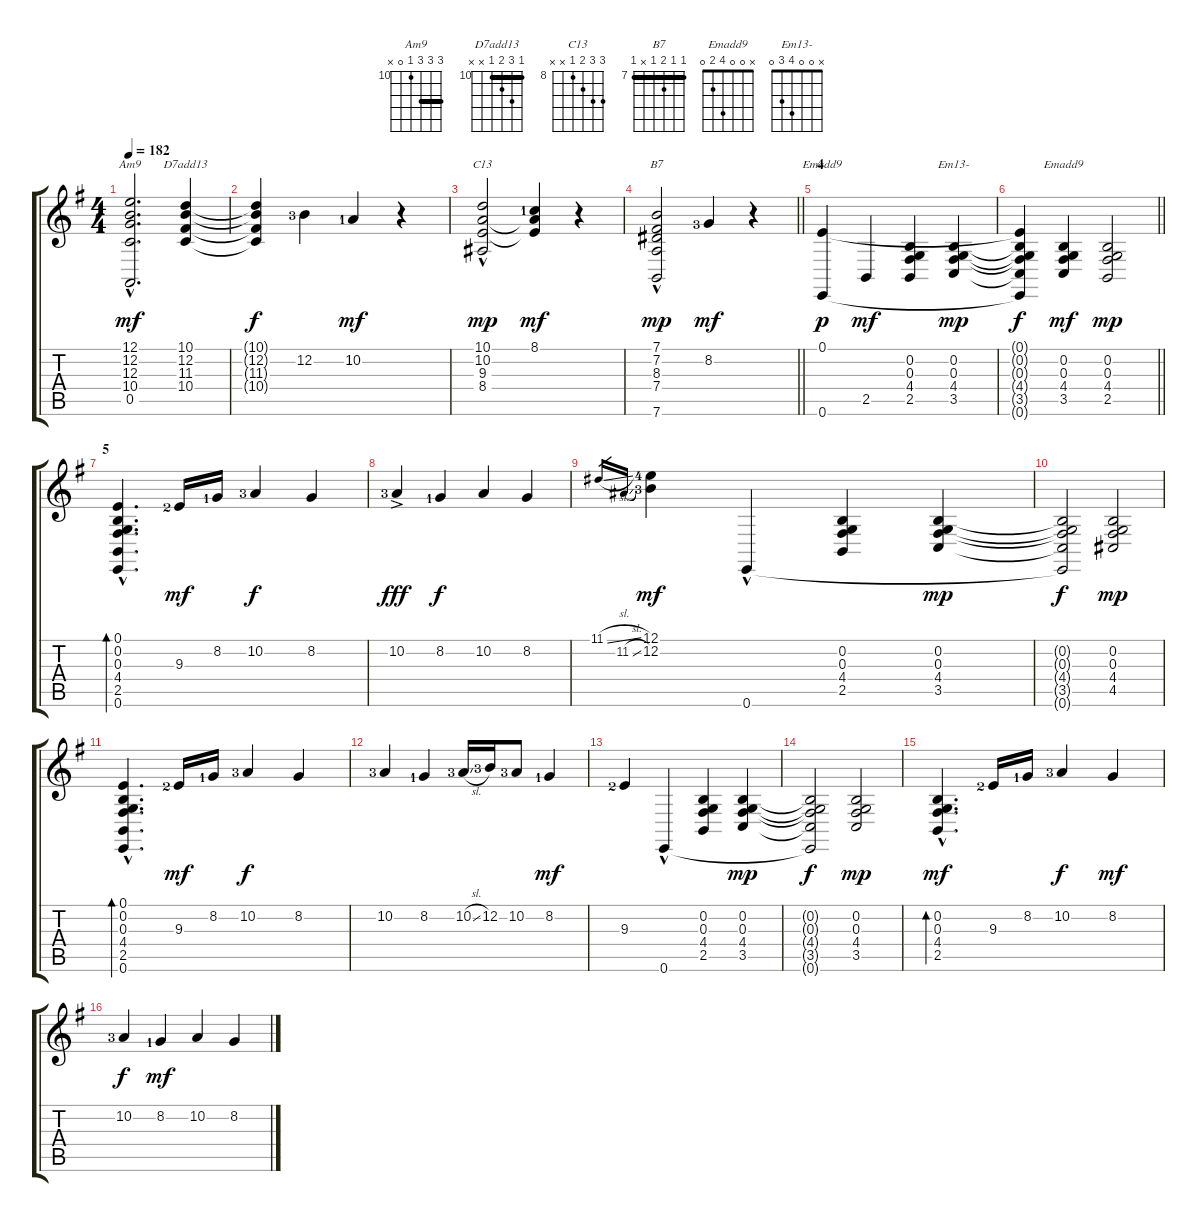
\track "" {instrument orchestralharp}
\staff {score tabs}
\tuning (E4 B3 G3 D3 A2 E2) {hide}
\chord ("Am9" 12 12 12 10 0 x) {firstfret 10 barre 12}
\chord ("D7add13" 10 12 11 10 x x) {firstfret 10 barre 10}
\chord ("C13" 10 10 9 8 x x) {firstfret 8}
\chord ("B7" 7 7 8 7 x 7) {firstfret 7 barre 7}
\chord ("Emadd9" 0 0 0 4 2 0)
\chord ("Em13-" x 0 0 4 3 0)
\chord ("Emadd9" x 0 0 4 2 0)
\ts (4 4)
\tempo 182
\clef g2
\ks eminor
(12.1{hac} 12.2{hac} 12.3{hac} 10.4{hac} 0.5{hac}).2{d ch "Am9" dy mf} (10.1 12.2 11.3 10.4).4{ch "D7add13"} |
(10.1{t} 12.2{t} 11.3{t} 10.4{t}).4{dy f} 12.2{lf 4}.4 10.2{lf 2}.4{dy mf} r.4 |
(10.1 10.2 9.3 8.4{hac}).2{ch "C13" dy mp} (8.1{lf 2} 10.2{t} 9.3{t}).4{dy mf} r.4 |
\barLineRight lightlight
(7.1{hac} 7.2 8.3{hac} 7.4{hac} 7.6{hac}).2{ch "B7" dy mp} 8.2{lf 4}.4{dy mf} r.4 |
\section ("" "4")
(0.1 0.6).4{ch "Emadd9" dy p} 2.5.4{dy mf} (0.2 0.3 4.4 2.5).4 (0.2 0.3 4.4 3.5).4{ch "Em13-" dy mp} |
\barLineRight lightlight
(0.1{t} 0.2{t} 0.3{t} 4.4{t} 3.5{t} 0.6{t}).4{dy f} (0.2 0.3 4.4 3.5).4{ch "Emadd9" dy mf} (0.2 0.3 4.4 2.5).2{dy mp} |
\section ("" "5")
(0.1{hac} 0.2{hac} 0.3{hac} 4.4{hac} 2.5{hac} 0.6{hac}).4{d bd 120} 9.3{lf 3}.16{dy mf} 8.2{lf 2}.16 10.2{lf 4}.4{dy f} 8.2.4 |
10.2{ac lf 4}.4{dy fff} 8.2{lf 2}.4{dy f} 10.2.4 8.2.4 |
11.1{sl}.16{gr} 11.2{sl}.16{gr} (12.1{lf 5} 12.2{lf 4}).4{dy mf} 0.6{hac}.4 (0.2 0.3 4.4 2.5).4 (0.2 0.3 4.4 3.5).4{dy mp} |
(0.2{t} 0.3{t} 4.4{t} 3.5{t} 0.6{t}).2{dy f} (0.2 0.3 4.4 4.5).2{dy mp} |
(0.1{hac} 0.2{hac} 0.3{hac} 4.4{hac} 2.5{hac} 0.6{hac}).4{d bd 120} 9.3{lf 3}.16{dy mf} 8.2{lf 2}.16 10.2{lf 4}.4{dy f} 8.2.4 |
10.2{lf 4}.4 8.2{lf 2}.4 10.2{sl lf 4}.16 12.2{lf 4}.16 10.2{lf 4}.8 8.2{lf 2}.4{dy mf} |
9.3{lf 3}.4 0.6{hac}.4 (0.2 0.3 4.4 2.5).4 (0.2 0.3 4.4 3.5).4{dy mp} |
(0.2{t} 0.3{t} 4.4{t} 3.5{t} 0.6{t}).2{dy f} (0.2 0.3 4.4 3.5).2{dy mp} |
(0.2{hac} 0.3{hac} 4.4{hac} 2.5{hac}).4{d bd 120 dy mf} 9.3{lf 3}.16 8.2{lf 2}.16 10.2{lf 4}.4{dy f} 8.2.4{dy mf} |
10.2{lf 4}.4{dy f} 8.2{lf 2}.4{dy mf} 10.2.4 8.2.4
